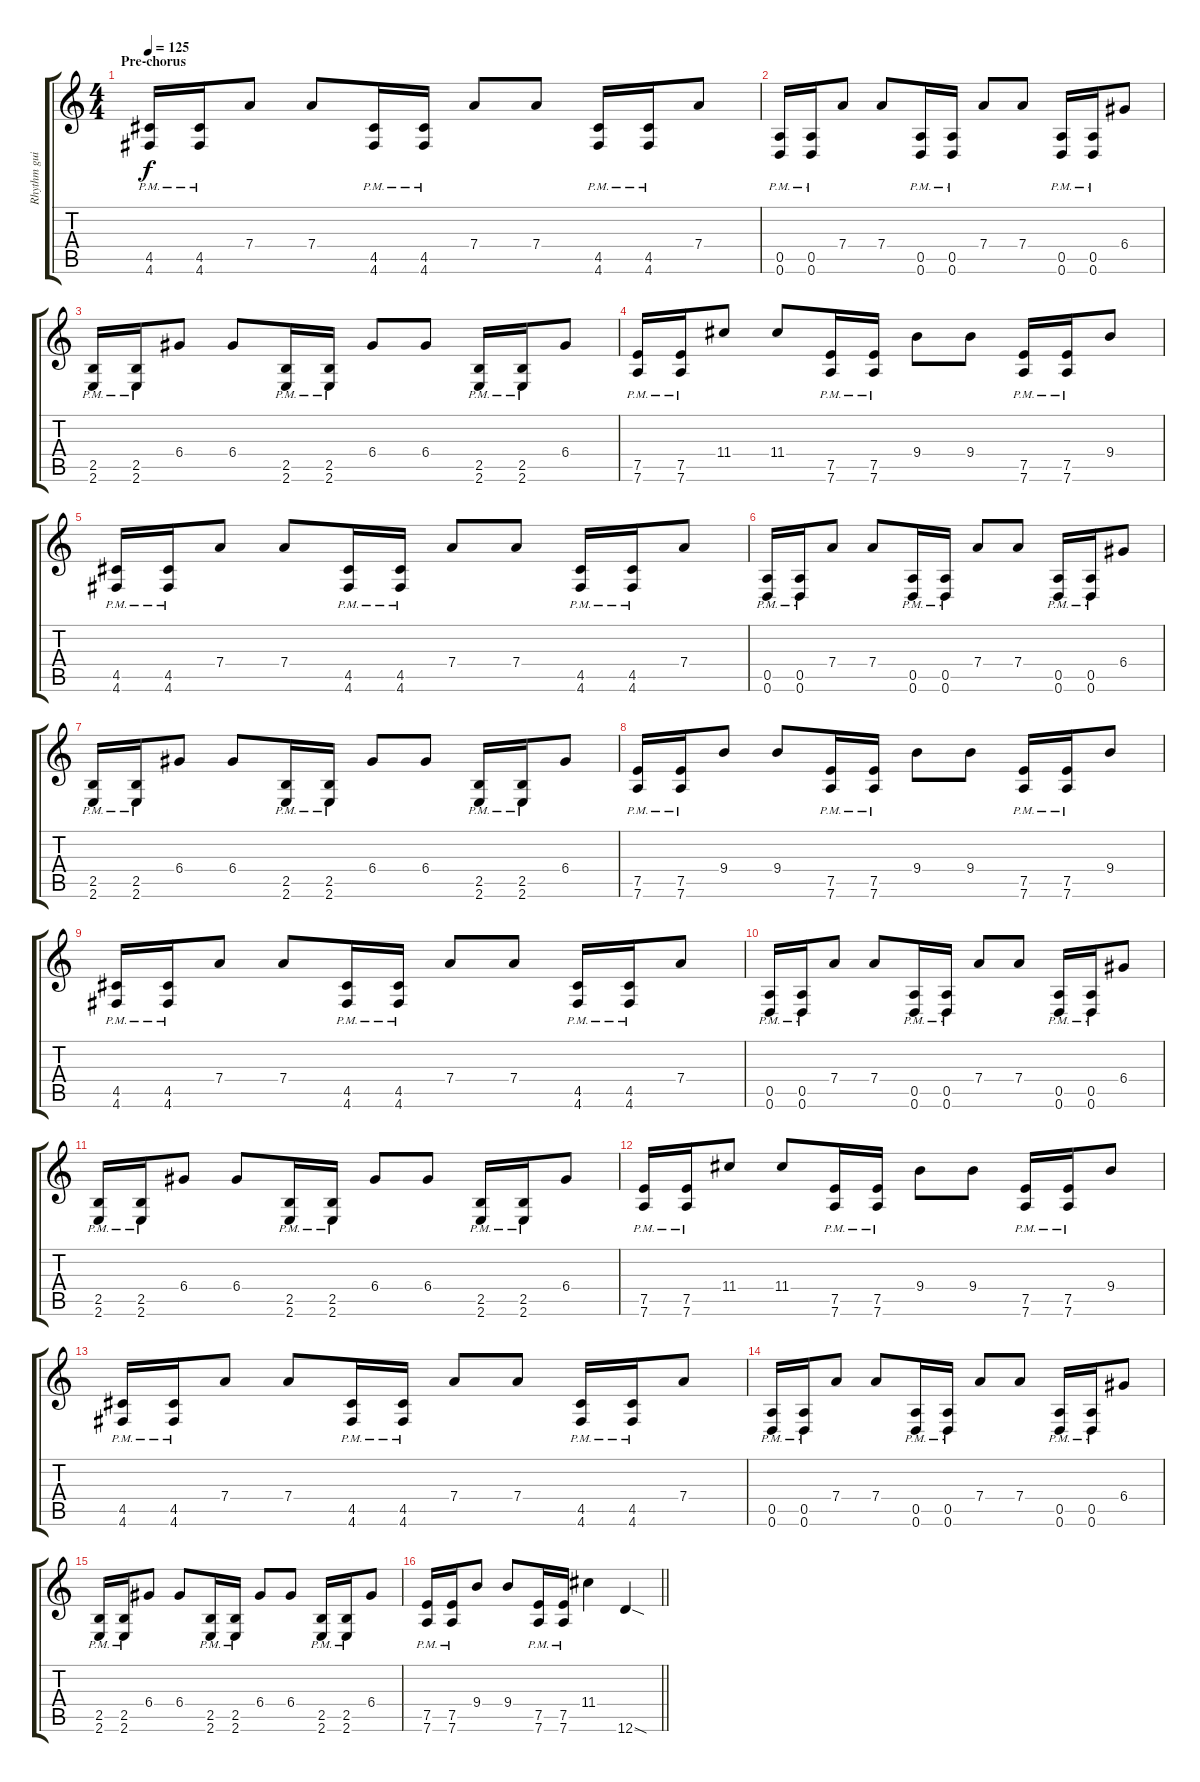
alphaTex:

\track ("Rhythm guitar L" "Rhythm gui") {instrument distortionguitar}
\staff {score tabs}
\tuning (E4 B3 A3 D3 A2 D2) {hide}
\ts (4 4)
\section ("" "Pre-chorus")
\tempo 125
\clef g2
\ks c
(4.5{pm} 4.6{pm}).16{dy f} (4.5{pm} 4.6{pm}).16 7.4.8 7.4.8 (4.5{pm} 4.6{pm}).16 (4.5{pm} 4.6{pm}).16 7.4.8 7.4.8 (4.5{pm} 4.6{pm}).16 (4.5{pm} 4.6{pm}).16 7.4.8 |
(0.5{pm} 0.6{pm}).16 (0.5{pm} 0.6{pm}).16 7.4.8 7.4.8 (0.5{pm} 0.6{pm}).16 (0.5{pm} 0.6{pm}).16 7.4.8 7.4.8 (0.5{pm} 0.6{pm}).16 (0.5{pm} 0.6{pm}).16 6.4.8 |
(2.5{pm} 2.6{pm}).16 (2.5{pm} 2.6{pm}).16 6.4.8 6.4.8 (2.5{pm} 2.6{pm}).16 (2.5{pm} 2.6{pm}).16 6.4.8 6.4.8 (2.5{pm} 2.6{pm}).16 (2.5{pm} 2.6{pm}).16 6.4.8 |
(7.5{pm} 7.6{pm}).16 (7.5{pm} 7.6{pm}).16 11.4.8 11.4.8 (7.5{pm} 7.6{pm}).16 (7.5{pm} 7.6{pm}).16 9.4.8 9.4.8 (7.5{pm} 7.6{pm}).16 (7.5{pm} 7.6{pm}).16 9.4.8 |
(4.5{pm} 4.6{pm}).16 (4.5{pm} 4.6{pm}).16 7.4.8 7.4.8 (4.5{pm} 4.6{pm}).16 (4.5{pm} 4.6{pm}).16 7.4.8 7.4.8 (4.5{pm} 4.6{pm}).16 (4.5{pm} 4.6{pm}).16 7.4.8 |
(0.5{pm} 0.6{pm}).16 (0.5{pm} 0.6{pm}).16 7.4.8 7.4.8 (0.5{pm} 0.6{pm}).16 (0.5{pm} 0.6{pm}).16 7.4.8 7.4.8 (0.5{pm} 0.6{pm}).16 (0.5{pm} 0.6{pm}).16 6.4.8 |
(2.5{pm} 2.6{pm}).16 (2.5{pm} 2.6{pm}).16 6.4.8 6.4.8 (2.5{pm} 2.6{pm}).16 (2.5{pm} 2.6{pm}).16 6.4.8 6.4.8 (2.5{pm} 2.6{pm}).16 (2.5{pm} 2.6{pm}).16 6.4.8 |
(7.5{pm} 7.6{pm}).16 (7.5{pm} 7.6{pm}).16 9.4.8 9.4.8 (7.5{pm} 7.6{pm}).16 (7.5{pm} 7.6{pm}).16 9.4.8 9.4.8 (7.5{pm} 7.6{pm}).16 (7.5{pm} 7.6{pm}).16 9.4.8 |
(4.5{pm} 4.6{pm}).16 (4.5{pm} 4.6{pm}).16 7.4.8 7.4.8 (4.5{pm} 4.6{pm}).16 (4.5{pm} 4.6{pm}).16 7.4.8 7.4.8 (4.5{pm} 4.6{pm}).16 (4.5{pm} 4.6{pm}).16 7.4.8 |
(0.5{pm} 0.6{pm}).16 (0.5{pm} 0.6{pm}).16 7.4.8 7.4.8 (0.5{pm} 0.6{pm}).16 (0.5{pm} 0.6{pm}).16 7.4.8 7.4.8 (0.5{pm} 0.6{pm}).16 (0.5{pm} 0.6{pm}).16 6.4.8 |
(2.5{pm} 2.6{pm}).16 (2.5{pm} 2.6{pm}).16 6.4.8 6.4.8 (2.5{pm} 2.6{pm}).16 (2.5{pm} 2.6{pm}).16 6.4.8 6.4.8 (2.5{pm} 2.6{pm}).16 (2.5{pm} 2.6{pm}).16 6.4.8 |
(7.5{pm} 7.6{pm}).16 (7.5{pm} 7.6{pm}).16 11.4.8 11.4.8 (7.5{pm} 7.6{pm}).16 (7.5{pm} 7.6{pm}).16 9.4.8 9.4.8 (7.5{pm} 7.6{pm}).16 (7.5{pm} 7.6{pm}).16 9.4.8 |
(4.5{pm} 4.6{pm}).16 (4.5{pm} 4.6{pm}).16 7.4.8 7.4.8 (4.5{pm} 4.6{pm}).16 (4.5{pm} 4.6{pm}).16 7.4.8 7.4.8 (4.5{pm} 4.6{pm}).16 (4.5{pm} 4.6{pm}).16 7.4.8 |
(0.5{pm} 0.6{pm}).16 (0.5{pm} 0.6{pm}).16 7.4.8 7.4.8 (0.5{pm} 0.6{pm}).16 (0.5{pm} 0.6{pm}).16 7.4.8 7.4.8 (0.5{pm} 0.6{pm}).16 (0.5{pm} 0.6{pm}).16 6.4.8 |
(2.5{pm} 2.6{pm}).16 (2.5{pm} 2.6{pm}).16 6.4.8 6.4.8 (2.5{pm} 2.6{pm}).16 (2.5{pm} 2.6{pm}).16 6.4.8 6.4.8 (2.5{pm} 2.6{pm}).16 (2.5{pm} 2.6{pm}).16 6.4.8 |
\barLineRight lightlight
(7.5{pm} 7.6{pm}).16 (7.5{pm} 7.6{pm}).16 9.4.8 9.4.8 (7.5{pm} 7.6{pm}).16 (7.5{pm} 7.6{pm}).16 11.4.4 12.6{sod}.4
